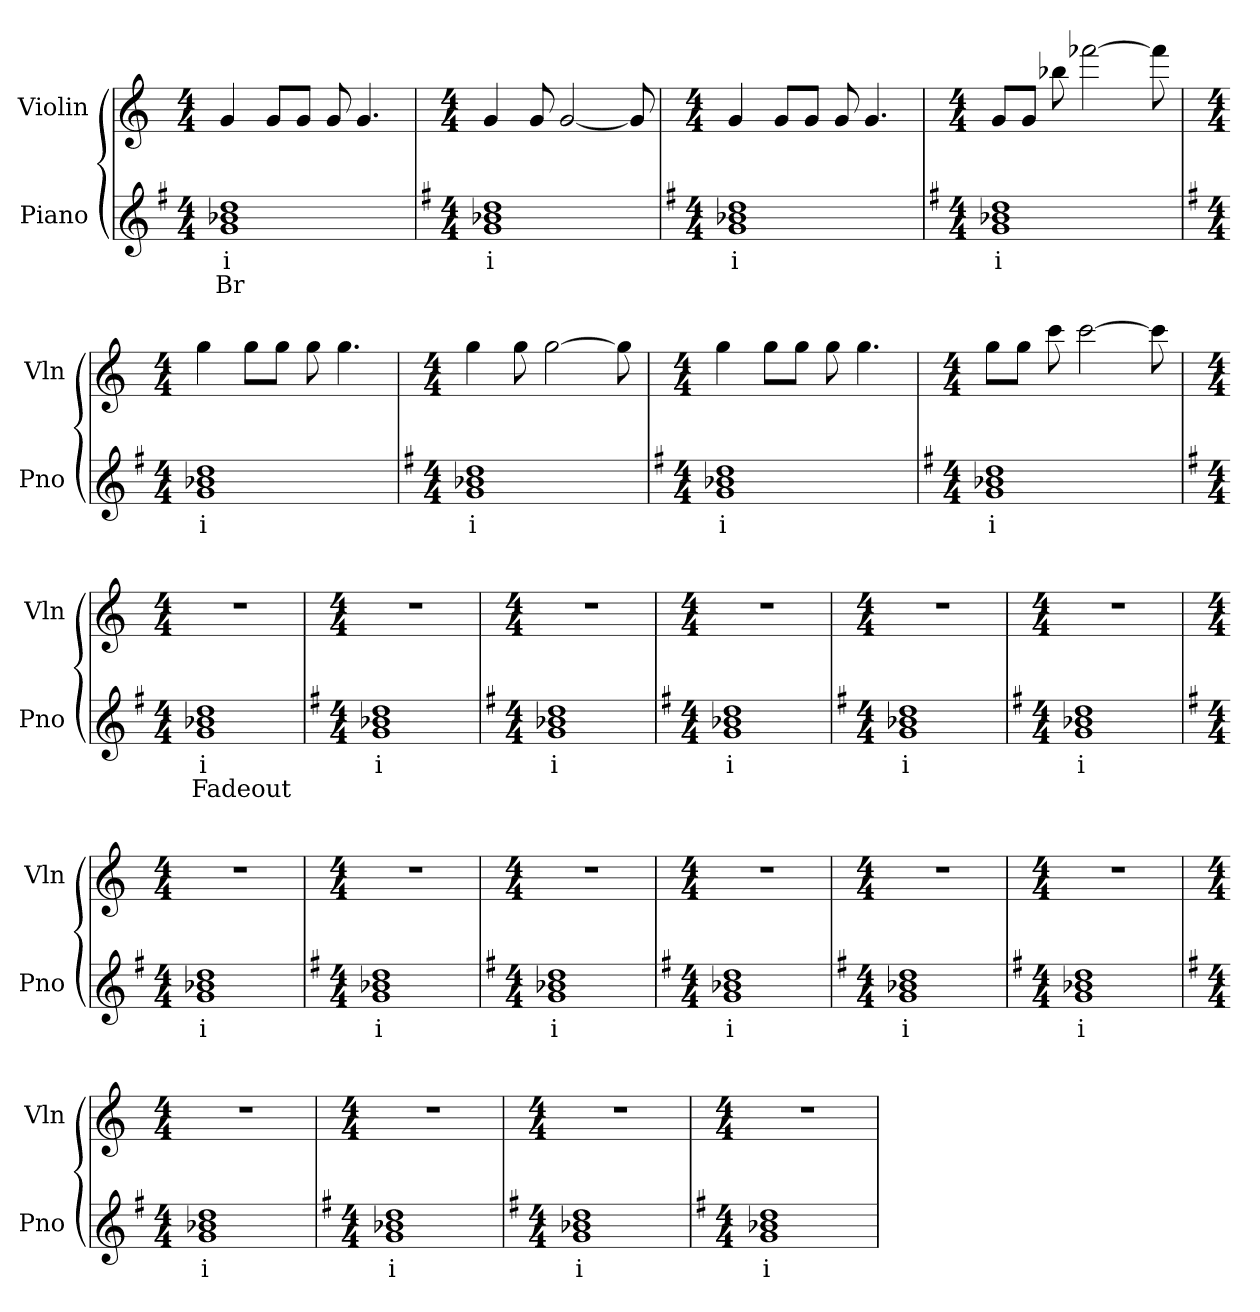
**kern	**text	**text	**kern
*part2	*part2	*part2	*part1
*staff2	*staff2	*staff2	*staff1
*I"Piano	*	*	*I"Violin
*I'Pno	*	*	*I'Vln
*k[f#]	*	*	*
*G:	*	*	*
*M4/4	*	*	*M4/4
=	=	=	=
1g 1b-X 1dd	i	Br	4g
.	.	.	8gL
.	.	.	8gJ
.	.	.	8g
.	.	.	4.g
=	=	=	=
*k[f#]	*	*	*
*G:	*	*	*
*M4/4	*	*	*M4/4
1g 1b-X 1dd	i	.	4g
.	.	.	8g
.	.	.	[2g
.	.	.	8g]
=	=	=	=
*k[f#]	*	*	*
*G:	*	*	*
*M4/4	*	*	*M4/4
1g 1b-X 1dd	i	.	4g
.	.	.	8gL
.	.	.	8gJ
.	.	.	8g
.	.	.	4.g
=	=	=	=
*k[f#]	*	*	*
*G:	*	*	*
*M4/4	*	*	*M4/4
1g 1b-X 1dd	i	.	8gL
.	.	.	8gJ
.	.	.	8bb-X
.	.	.	[2fff-X
.	.	.	8fff-]
=	=	=	=
*k[f#]	*	*	*
*G:	*	*	*
*M4/4	*	*	*M4/4
1g 1b-X 1dd	i	.	4gg
.	.	.	8ggL
.	.	.	8ggJ
.	.	.	8gg
.	.	.	4.gg
=	=	=	=
*k[f#]	*	*	*
*G:	*	*	*
*M4/4	*	*	*M4/4
1g 1b-X 1dd	i	.	4gg
.	.	.	8gg
.	.	.	[2gg
.	.	.	8gg]
=	=	=	=
*k[f#]	*	*	*
*G:	*	*	*
*M4/4	*	*	*M4/4
1g 1b-X 1dd	i	.	4gg
.	.	.	8ggL
.	.	.	8ggJ
.	.	.	8gg
.	.	.	4.gg
=	=	=	=
*k[f#]	*	*	*
*G:	*	*	*
*M4/4	*	*	*M4/4
1g 1b-X 1dd	i	.	8ggL
.	.	.	8ggJ
.	.	.	8ccc
.	.	.	[2ccc
.	.	.	8ccc]
=	=	=	=
*k[f#]	*	*	*
*G:	*	*	*
*M4/4	*	*	*M4/4
1g 1b-X 1dd	i	Fadeout	1r
=	=	=	=
*k[f#]	*	*	*
*G:	*	*	*
*M4/4	*	*	*M4/4
1g 1b-X 1dd	i	.	1r
=	=	=	=
*k[f#]	*	*	*
*G:	*	*	*
*M4/4	*	*	*M4/4
1g 1b-X 1dd	i	.	1r
=	=	=	=
*k[f#]	*	*	*
*G:	*	*	*
*M4/4	*	*	*M4/4
1g 1b-X 1dd	i	.	1r
=	=	=	=
*k[f#]	*	*	*
*G:	*	*	*
*M4/4	*	*	*M4/4
1g 1b-X 1dd	i	.	1r
=	=	=	=
*k[f#]	*	*	*
*G:	*	*	*
*M4/4	*	*	*M4/4
1g 1b-X 1dd	i	.	1r
=	=	=	=
*k[f#]	*	*	*
*G:	*	*	*
*M4/4	*	*	*M4/4
1g 1b-X 1dd	i	.	1r
=	=	=	=
*k[f#]	*	*	*
*G:	*	*	*
*M4/4	*	*	*M4/4
1g 1b-X 1dd	i	.	1r
=	=	=	=
*k[f#]	*	*	*
*G:	*	*	*
*M4/4	*	*	*M4/4
1g 1b-X 1dd	i	.	1r
=	=	=	=
*k[f#]	*	*	*
*G:	*	*	*
*M4/4	*	*	*M4/4
1g 1b-X 1dd	i	.	1r
=	=	=	=
*k[f#]	*	*	*
*G:	*	*	*
*M4/4	*	*	*M4/4
1g 1b-X 1dd	i	.	1r
=	=	=	=
*k[f#]	*	*	*
*G:	*	*	*
*M4/4	*	*	*M4/4
1g 1b-X 1dd	i	.	1r
=	=	=	=
*k[f#]	*	*	*
*G:	*	*	*
*M4/4	*	*	*M4/4
1g 1b-X 1dd	i	.	1r
=	=	=	=
*k[f#]	*	*	*
*G:	*	*	*
*M4/4	*	*	*M4/4
1g 1b-X 1dd	i	.	1r
=	=	=	=
*k[f#]	*	*	*
*G:	*	*	*
*M4/4	*	*	*M4/4
1g 1b-X 1dd	i	.	1r
=	=	=	=
*k[f#]	*	*	*
*G:	*	*	*
*M4/4	*	*	*M4/4
1g 1b-X 1dd	i	.	1r
=	=	=	=
*-	*-	*-	*-
